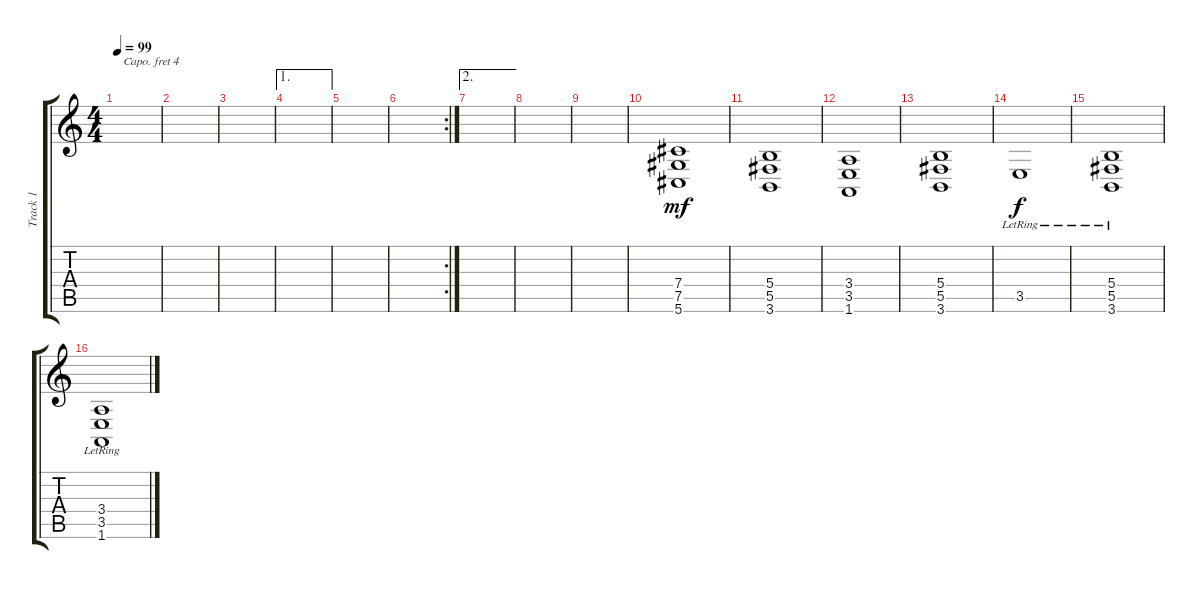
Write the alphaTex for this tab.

\track ("Track 1" "Track 1") {instrument pad2warm}
\staff {score tabs}
\capo 4
\tuning (E4 B3 G3 D3 A2 E2) {hide}
\ts (4 4)
\tempo 99
\clef g2
\ks c
|
|
|
\ae 1
|
|
\rc 2
|
\ae 2
|
|
|
(7.4 7.5 5.6).1{dy mf} |
(5.4 5.5 3.6).1 |
(3.4 3.5 1.6).1 |
(5.4 5.5 3.6).1 |
3.5{lr}.1{dy f} |
(5.4{lr} 5.5{lr} 3.6{lr}).1 |
(3.4{lr} 3.5{lr} 1.6{lr}).1
